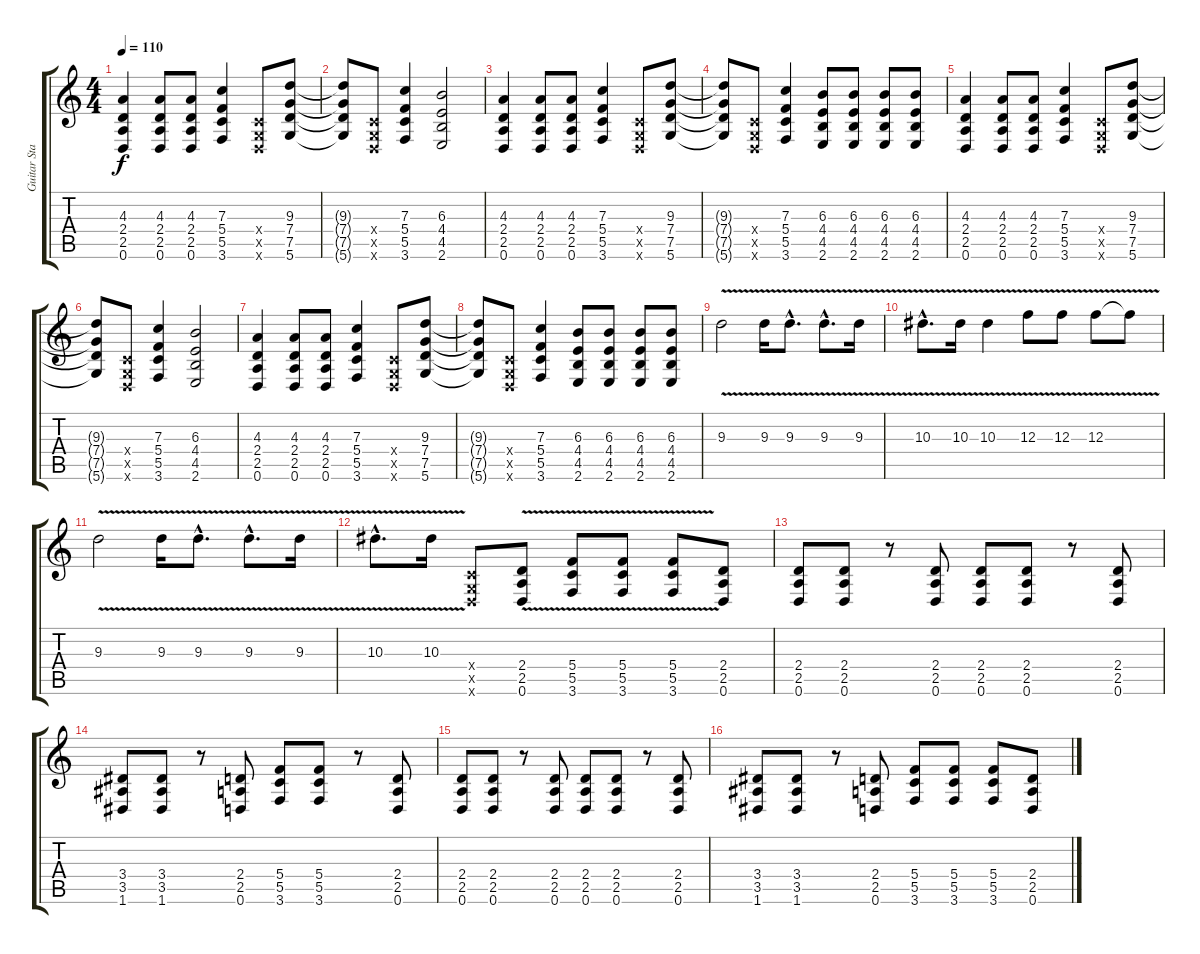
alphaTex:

\track ("Guitar Standard" "Guitar Sta") {instrument distortionguitar}
\staff {score tabs}
\tuning (D4 A3 F3 C3 G2 D2) {hide}
\ts (4 4)
\tempo 110
\clef g2
\ks c
(4.3 2.4 2.5 0.6).4{dy f} (4.3 2.4 2.5 0.6).8 (4.3 2.4 2.5 0.6).8 (7.3 5.4 5.5 3.6).4 (0.4{x} 0.5{x} 0.6{x}).8 (9.3 7.4 7.5 5.6).8 |
(9.3{t} 7.4{t} 7.5{t} 5.6{t}).8 (0.4{x} 0.5{x} 0.6{x}).8 (7.3 5.4 5.5 3.6).4 (6.3 4.4 4.5 2.6).2 |
(4.3 2.4 2.5 0.6).4 (4.3 2.4 2.5 0.6).8 (4.3 2.4 2.5 0.6).8 (7.3 5.4 5.5 3.6).4 (0.4{x} 0.5{x} 0.6{x}).8 (9.3 7.4 7.5 5.6).8 |
(9.3{t} 7.4{t} 7.5{t} 5.6{t}).8 (0.4{x} 0.5{x} 0.6{x}).8 (7.3 5.4 5.5 3.6).4 (6.3 4.4 4.5 2.6).8 (6.3 4.4 4.5 2.6).8 (6.3 4.4 4.5 2.6).8 (6.3 4.4 4.5 2.6).8 |
(4.3 2.4 2.5 0.6).4 (4.3 2.4 2.5 0.6).8 (4.3 2.4 2.5 0.6).8 (7.3 5.4 5.5 3.6).4 (0.4{x} 0.5{x} 0.6{x}).8 (9.3 7.4 7.5 5.6).8 |
(9.3{t} 7.4{t} 7.5{t} 5.6{t}).8 (0.4{x} 0.5{x} 0.6{x}).8 (7.3 5.4 5.5 3.6).4 (6.3 4.4 4.5 2.6).2 |
(4.3 2.4 2.5 0.6).4 (4.3 2.4 2.5 0.6).8 (4.3 2.4 2.5 0.6).8 (7.3 5.4 5.5 3.6).4 (0.4{x} 0.5{x} 0.6{x}).8 (9.3 7.4 7.5 5.6).8 |
(9.3{t} 7.4{t} 7.5{t} 5.6{t}).8 (0.4{x} 0.5{x} 0.6{x}).8 (7.3 5.4 5.5 3.6).4 (6.3 4.4 4.5 2.6).8 (6.3 4.4 4.5 2.6).8 (6.3 4.4 4.5 2.6).8 (6.3 4.4 4.5 2.6).8 |
9.3{v}.2 9.3{v}.16 9.3{v hac}.8{d} 9.3{v hac}.8{d} 9.3{v}.16 |
10.3{v hac}.8{d} 10.3{v}.16 10.3{v}.4 12.3{v}.8 12.3{v}.8 12.3{v}.8 12.3{v t}.8 |
9.3{v}.2 9.3{v}.16 9.3{v hac}.8{d} 9.3{v hac}.8{d} 9.3{v}.16 |
10.3{v hac}.8{d} 10.3{v}.16 (0.4{x} 0.5{x} 0.6{x}).8 (2.4{v} 2.5{v} 0.6{v}).8 (5.4{v} 5.5{v} 3.6{v}).8 (5.4{v} 5.5{v} 3.6{v}).8 (5.4{v} 5.5{v} 3.6{v}).8 (2.4 2.5 0.6).8 |
(2.4 2.5 0.6).8 (2.4 2.5 0.6).8 r.8 (2.4 2.5 0.6).8 (2.4 2.5 0.6).8 (2.4 2.5 0.6).8 r.8 (2.4 2.5 0.6).8 |
(3.4 3.5 1.6).8 (3.4 3.5 1.6).8 r.8 (2.4 2.5 0.6).8 (5.4 5.5 3.6).8 (5.4 5.5 3.6).8 r.8 (2.4 2.5 0.6).8 |
(2.4 2.5 0.6).8 (2.4 2.5 0.6).8 r.8 (2.4 2.5 0.6).8 (2.4 2.5 0.6).8 (2.4 2.5 0.6).8 r.8 (2.4 2.5 0.6).8 |
(3.4 3.5 1.6).8 (3.4 3.5 1.6).8 r.8 (2.4 2.5 0.6).8 (5.4 5.5 3.6).8 (5.4 5.5 3.6).8 (5.4 5.5 3.6).8 (2.4 2.5 0.6).8
